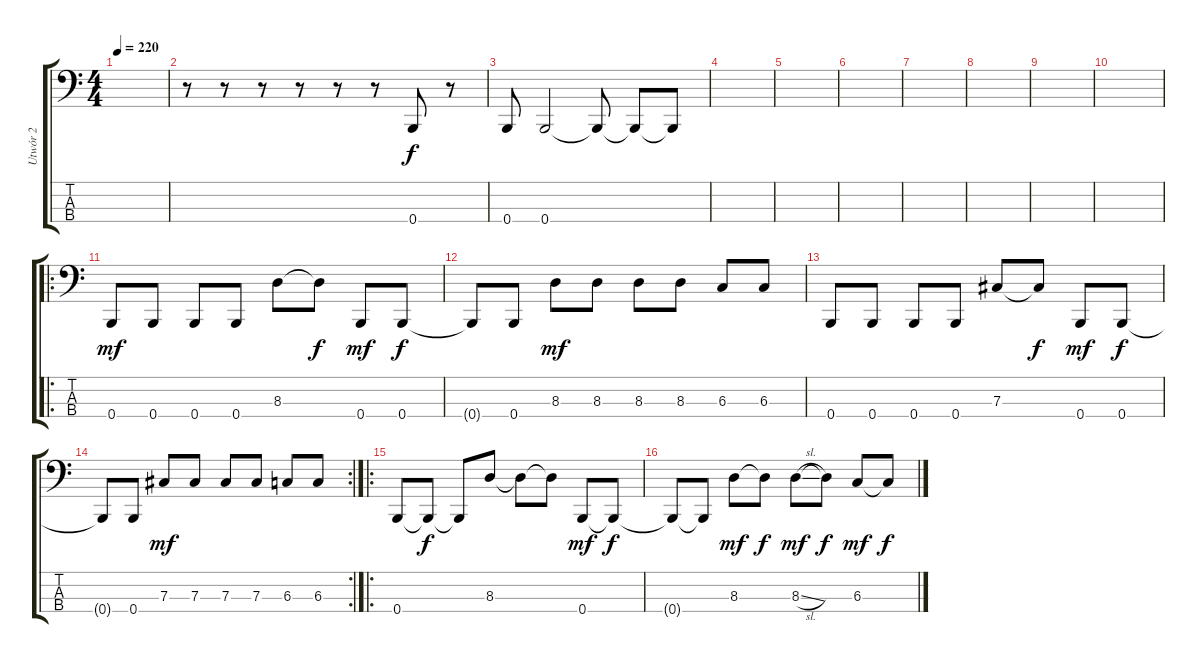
\track ("Utwór 2" "Utwór 2") {instrument electricbassfinger}
\staff {score tabs}
\tuning (E2 B1 Gb1 B0) {hide}
\ts (4 4)
\tempo 220
\clef f4
\ks c
|
r.8 r.8 r.8 r.8 r.8 r.8 0.4.8 r.8 |
0.4.8 0.4.2 0.4{t}.8{dy f} 0.4{t}.8 0.4{t}.8 |
|
|
|
|
|
|
|
\ro
0.4.8{dy mf} 0.4.8 0.4.8 0.4.8 8.3.8 8.3{t}.8{dy f} 0.4.8{dy mf} 0.4.8{dy f} |
0.4{t}.8 0.4.8 8.3.8{dy mf} 8.3.8 8.3.8 8.3.8 6.3.8 6.3.8 |
0.4.8 0.4.8 0.4.8 0.4.8 7.3.8 7.3{t}.8{dy f} 0.4.8{dy mf} 0.4.8{dy f} |
\rc 2
0.4{t}.8 0.4.8 7.3.8{dy mf} 7.3.8 7.3.8 7.3.8 6.3.8 6.3.8 |
\ro
0.4.8 0.4{t}.8{dy f} 0.4{t}.8 8.3.8 8.3{t}.8 8.3{t}.8 0.4.8{dy mf} 0.4{t}.8{dy f} |
0.4{t}.8 0.4{t}.8 8.3.8{dy mf} 8.3{t}.8{dy f} 8.3{sl}.8{dy mf} 8.3{t}.8{dy f} 6.3.8{dy mf} 6.3{t}.8{dy f}
